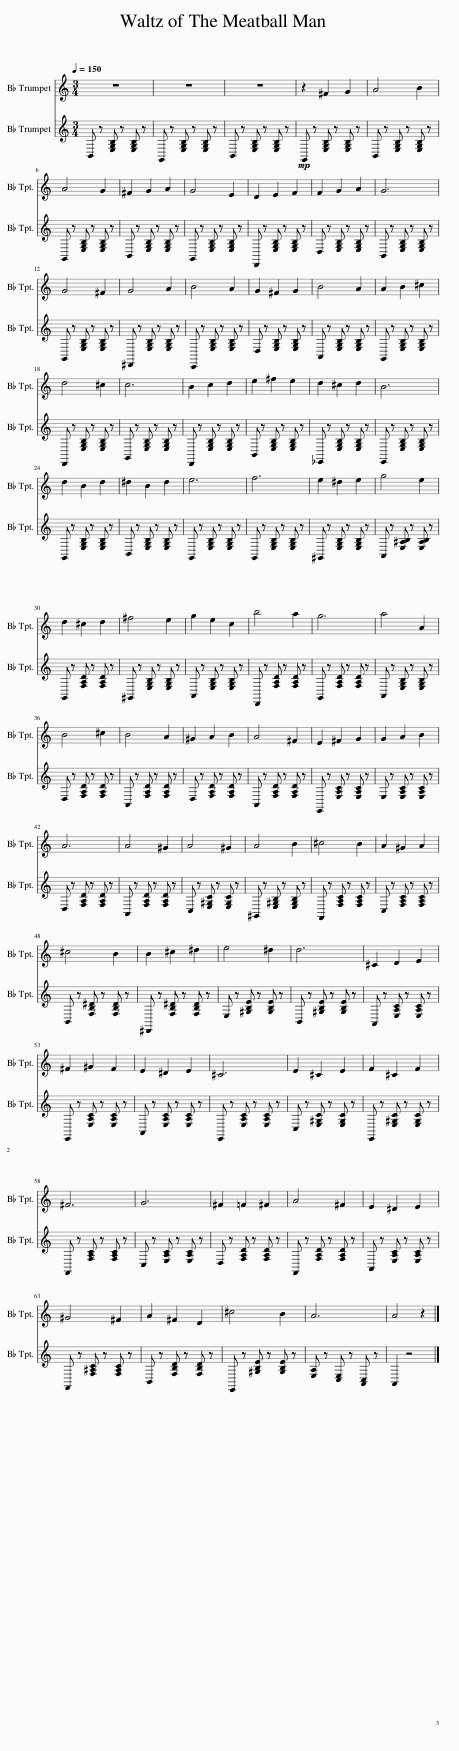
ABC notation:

X:1
%%score 1 2
L:1/8
Q:1/4=150
M:3/4
I:linebreak $
K:none
V:1 treble transpose=-2
V:2 treble transpose=-2
V:1
[K:C] z6 | z6 | z6 | z2 ^F2 G2 | A4 B2 |$ %5
 A4 G2 | ^F2 G2 A2 | G4 E2 | D2 E2 F2 | F2 G2 A2 | %10
 G6 |$ G4 ^F2 | G4 A2 | B4 A2 | G2 ^F2 G2 | %15
 B4 A2 | A2 B2 ^c2 |$ d4 ^c2 | c6 | B2 c2 d2 | %20
 e2 ^f2 e2 | d2 ^c2 d2 | B6 |$ d2 B2 d2 | ^d2 B2 d2 | %25
 e6 | f6 | e2 ^d2 e2 | g4 e2 |$ d2 ^c2 d2 | %30
 ^f4 e2 | g2 e2 c2 | b4 a2 | g6 | a4 A2 |$ %35
 B4 ^c2 | B4 A2 | ^G2 A2 B2 | A4 ^F2 | E2 ^F2 G2 | %40
 G2 A2 B2 |$ A6 | A4 ^G2 | A4 ^G2 | A4 B2 | %45
 ^c4 B2 | A2 ^G2 A2 |$ ^c4 B2 | B2 ^c2 ^d2 | e4 ^d2 | %50
 d6 | ^C2 D2 E2 |$ ^F2 ^G2 F2 | E2 ^D2 E2 | ^C6 | %55
 E2 ^C2 E2 | F2 ^C2 F2 |$ ^F6 | G6 | ^F2 =F2 ^F2 | %60
 A4 ^F2 | E2 ^D2 E2 |$ ^G4 ^F2 | A2 ^F2 D2 | ^c4 B2 | %65
 A6 | A4 z2 |] %67
V:2
[K:C] B,, z [E,G,B,] z [E,G,B,] z | G,, z [E,G,B,] z [E,G,B,] z | B,, z [E,G,B,] z [E,G,B,] z |!mp! G,, z [E,G,B,] z [E,G,B,] z | B,, z [E,G,B,] z [E,G,B,] z |$ %5
 G,, z [E,G,B,] z [E,G,B,] z | B,, z [E,G,B,] z [E,G,B,] z | G,, z [E,G,B,] z [E,G,B,] z | D,, z [E,G,B,] z [E,G,B,] z | D, z [E,G,B,] z [E,G,B,] z | %10
 B,, z [E,G,B,] z [E,G,B,] z |$ G,, z [E,G,B,] z [E,G,B,] z | ^D,, z [E,G,B,] z [E,G,B,] z | C,, z [E,G,B,] z [E,G,B,] z | D, z [E,G,B,] z [E,G,B,] z | %15
 A,, z [E,G,B,] z [E,G,B,] z | G,, z [E,G,B,] z [E,G,B,] z |$ D,, z [E,G,B,] z [E,G,B,] z | G,, z [E,G,B,] z [E,G,B,] z | D,, z [E,G,B,] z [E,G,B,] z | %20
 B,, z [E,G,B,] z [E,G,B,] z | _E,, z [E,G,B,] z [E,G,B,] z | E,, z [E,G,B,] z [E,G,B,] z |$ G,, z [E,G,B,] z [E,G,B,] z | B,, z [E,G,B,] z [E,G,B,] z | %25
 G,, z [E,G,B,] z [E,G,B,] z | G,, z [E,G,B,] z [E,G,B,] z | ^G,, z [E,G,B,] z [E,G,B,] z | A,, z [E,^A,B,] z [E,A,B,] z |$ G,, z [F,A,D] z [F,A,D] z | %30
 ^G,, z [E,G,B,] z [E,G,B,] z | A,, z [E,G,B,] z [E,G,B,] z | D,, z [F,A,D] z [F,A,D] z | G,, z [F,A,D] z [F,A,D] z | A,, z [E,G,B,] z [E,G,B,] z |$ %35
 D, z [F,A,D] z [F,A,D] z | A,, z [F,A,D] z [F,A,D] z | D, z [F,A,D] z [F,A,D] z | A,, z [F,A,D] z [F,A,D] z | E,, z [E,A,C] z [E,A,C] z | %40
 E, z [E,A,C] z [E,A,C] z |$ D, z [F,A,D] z [F,A,D] z | A,, z [F,A,D] z [F,A,D] z | C, z [E,^G,C] z [E,G,C] z | ^G,, z [E,^G,B,] z [E,G,B,] z | %45
 F,, z [F,A,C] z [F,A,C] z | C, z [F,A,C] z [F,A,C] z |$ B,, z [F,B,^D] z [F,B,D] z | ^D,, z [F,B,^D] z [F,B,D] z | E, z [^G,B,E] z [G,B,E] z | %50
 B,, z [^G,B,E] z [G,B,E] z | A,, z [E,A,C] z [E,A,C] z |$ E,, z [E,A,C] z [E,A,C] z | A,, z [E,A,C] z [E,A,C] z | E,, z [E,A,C] z [E,A,C] z | %55
 C, z [E,^G,C] z [E,G,C] z | E,, z [E,^G,C] z [E,G,C] z |$ F,, z [F,A,C] z [F,A,C] z | C, z [E,A,C] z [E,A,C] z | D, z [F,A,D] z [F,A,D] z | %60
 F,, z [F,A,D] z [F,A,D] z | A,, z [E,A,C] z [E,A,C] z |$ F,, z [F,^A,C] z [F,A,C] z | B,, z [F,B,D] z [F,B,D] z | E,, z [^G,B,E] z [G,B,E] z | %65
 [E,A,] z [C,E,] z [A,,C,] z | A,,2 z4 |] %67
